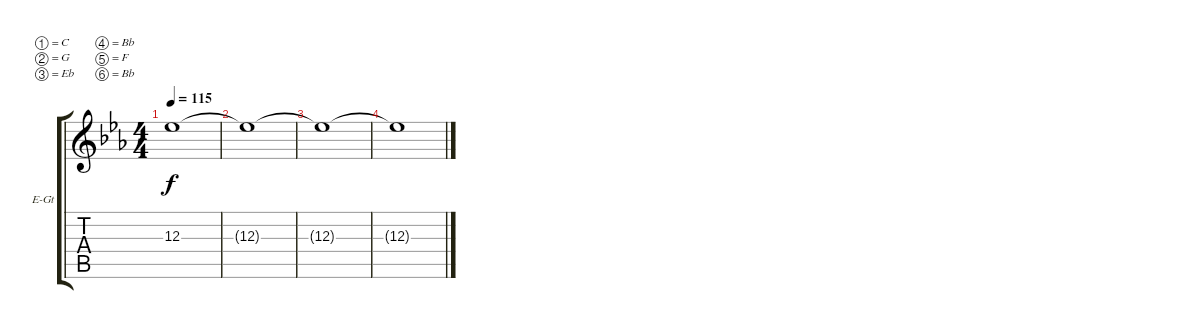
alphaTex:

\bracketExtendMode groupsimilarinstruments
\firstSystemTrackNameOrientation horizontal
\otherSystemsTrackNameOrientation horizontal
\track ("Lead 1 " "E-Gt") {instrument distortionguitar}
\staff {score tabs}
\tuning (C4 G3 Eb3 Bb2 F2 Bb1)
\ts (4 4)
\tempo 115
\clef g2
\ks cminor
12.3.1{dy f} |
12.3{t}.1 |
12.3{t}.1 |
12.3{t}.1
